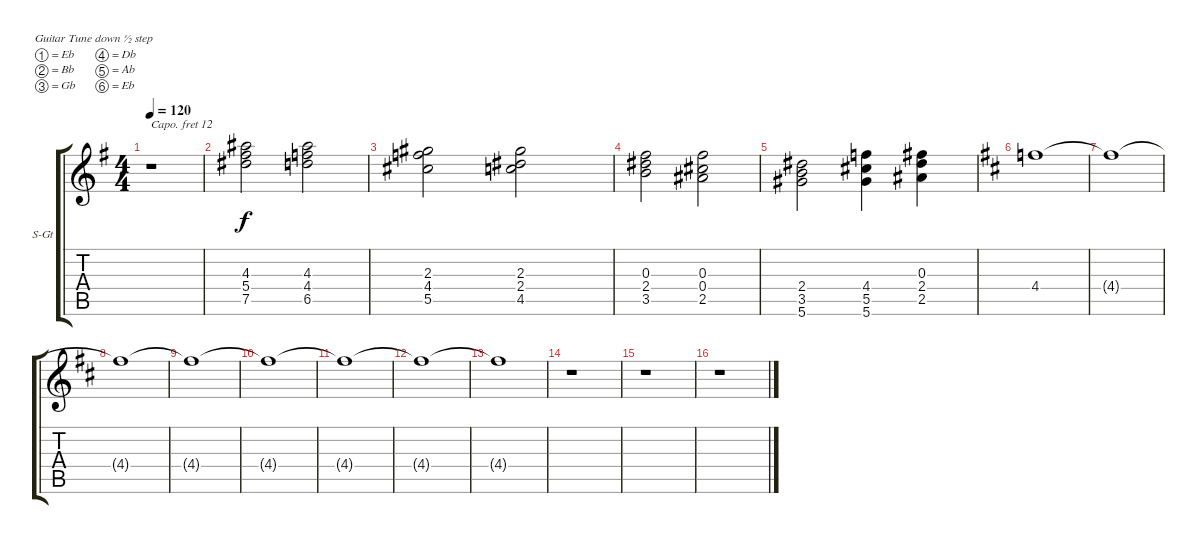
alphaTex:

\bracketExtendMode groupsimilarinstruments
\firstSystemTrackNameOrientation horizontal
\otherSystemsTrackNameOrientation horizontal
\track ("Keyboard - Derek Sherinian" "S-Gt") {mute instrument choiraahs}
\staff {score tabs}
\capo 12
\tuning (Eb4 Bb3 Gb3 Db3 Ab2 Eb2)
\displaytranspose 12
\ts (4 4)
\tempo 120
\clef g2
\ks eminor
r.1{dy f} |
(4.3 5.4 7.5).2 (4.3 4.4 6.5).2 |
(2.3 4.4 5.5).2 (2.3 2.4 4.5).2 |
(0.3 2.4 3.5).2 (0.3 0.4 2.5).2 |
(2.4 3.5 5.6).2 (4.4 5.5 5.6).4 (0.3 2.4 2.5).4 |
\ks bminor
4.4.1 |
4.4{t}.1 |
4.4{t}.1 |
4.4{t}.1 |
4.4{t}.1 |
4.4{t}.1 |
4.4{t}.1 |
4.4{t}.1 |
r.1 |
r.1 |
r.1
